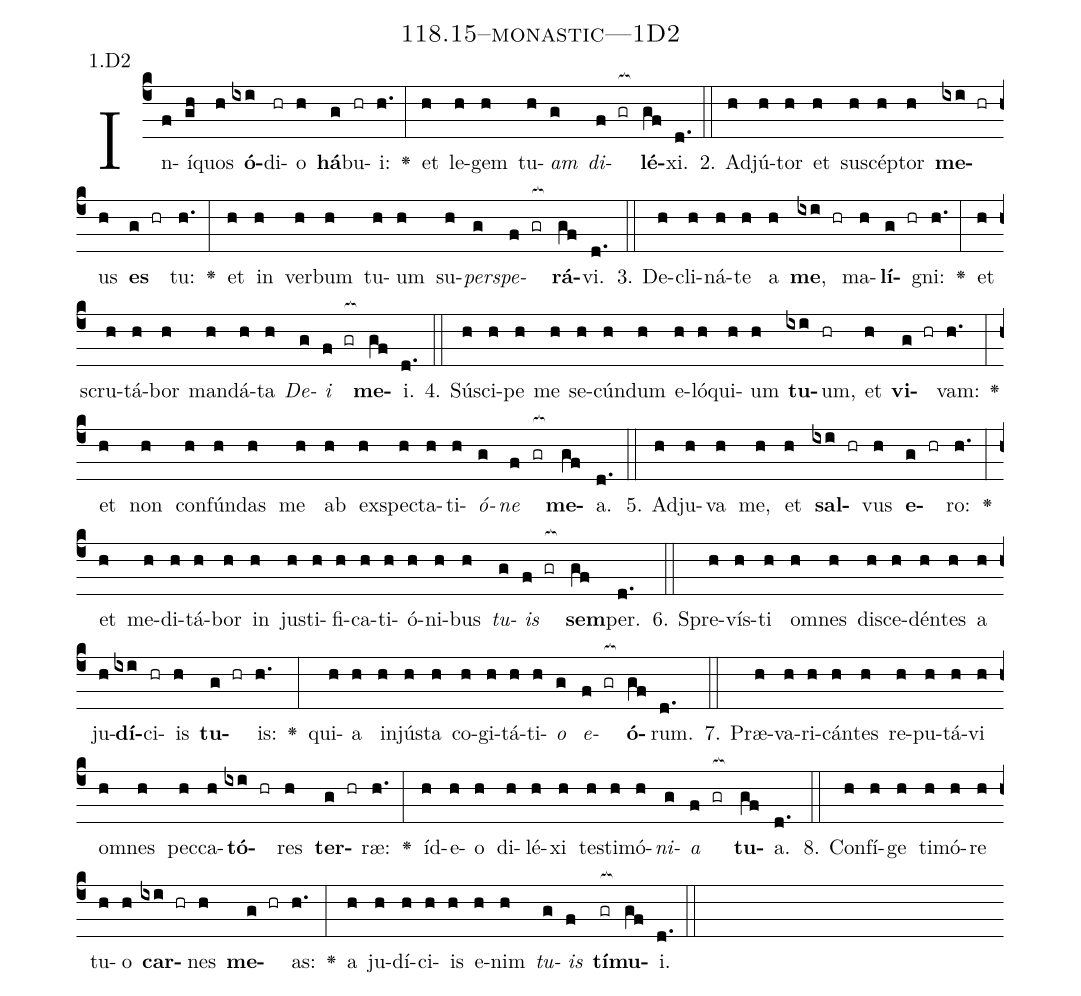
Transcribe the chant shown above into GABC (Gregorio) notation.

name: 118.15--monastic---1D2;
annotation: 1.D2;
%%
(c4)In(f)í(gh)quos(h) <b>ó</b>(ixi)di(hr)o(h) <b>há</b>(g)bu(hr)i:(h.) <v>\greheightstar</v>(:) et(h) le(h)gem(h) tu(h)<i>am</i>(g) <i>di</i>(f gr[ocb:1{])<b>lé</b>(gf[ocb:0}])xi.(d.) (::)
2. Ad(h)jú(h)tor(h) et(h) su(h)scép(h)tor(h) <b>me</b>(ixi hr)us(h) <b>es</b>(g hr) tu:(h.) <v>\greheightstar</v>(:) et(h) in(h) ver(h)bum(h) tu(h)um(h) su(h)<i>per</i>(g)<i>spe</i>(f gr[ocb:1{])<b>rá</b>(gf[ocb:0}])vi.(d.) (::)
3. De(h)cli(h)ná(h)te(h) a(h) <b>me</b>,(ixi hr) ma(h)<b>lí</b>(g hr)gni:(h.) <v>\greheightstar</v>(:) et(h) scru(h)tá(h)bor(h) man(h)dá(h)ta(h) <i>De</i>(g)<i>i</i>(f gr[ocb:1{]) <b>me</b>(gf[ocb:0}])i.(d.) (::)
4. Sú(h)sci(h)pe(h) me(h) se(h)cún(h)dum(h) e(h)ló(h)qui(h)um(h) <b>tu</b>(ixi)um,(hr) et(h) <b>vi</b>(g hr)vam:(h.) <v>\greheightstar</v>(:) et(h) non(h) con(h)fún(h)das(h) me(h) ab(h) ex(h)spec(h)ta(h)ti(h)<i>ó</i>(g)<i>ne</i>(f gr[ocb:1{]) <b>me</b>(gf[ocb:0}])a.(d.) (::)
5. Ad(h)ju(h)va(h) me,(h) et(h) <b>sal</b>(ixi hr)vus(h) <b>e</b>(g hr)ro:(h.) <v>\greheightstar</v>(:) et(h) me(h)di(h)tá(h)bor(h) in(h) jus(h)ti(h)fi(h)ca(h)ti(h)ó(h)ni(h)bus(h) <i>tu</i>(g)<i>is</i>(f gr[ocb:1{]) <b>sem</b>(gf[ocb:0}])per.(d.) (::)
6. Spre(h)vís(h)ti(h) om(h)nes(h) di(h)sce(h)dén(h)tes(h) a(h) ju(h)<b>dí</b>(ixi)ci(hr)is(h) <b>tu</b>(g hr)is:(h.) <v>\greheightstar</v>(:) qui(h)a(h) in(h)jús(h)ta(h) co(h)gi(h)tá(h)ti(h)<i>o</i>(g) <i>e</i>(f gr[ocb:1{])<b>ó</b>(gf[ocb:0}])rum.(d.) (::)
7. Præ(h)va(h)ri(h)cán(h)tes(h) re(h)pu(h)tá(h)vi(h) om(h)nes(h) pec(h)ca(h)<b>tó</b>(ixi hr)res(h) <b>ter</b>(g hr)ræ:(h.) <v>\greheightstar</v>(:) íd(h)e(h)o(h) di(h)lé(h)xi(h) tes(h)ti(h)mó(h)<i>ni</i>(g)<i>a</i>(f gr[ocb:1{]) <b>tu</b>(gf[ocb:0}])a.(d.) (::)
8. Con(h)fí(h)ge(h) ti(h)mó(h)re(h) tu(h)o(h) <b>car</b>(ixi hr)nes(h) <b>me</b>(g hr)as:(h.) <v>\greheightstar</v>(:) a(h) ju(h)dí(h)ci(h)is(h) e(h)nim(h) <i>tu</i>(g)<i>is</i>(f) <b>tí</b>(gr[ocb:1{])<b>mu</b>(gf[ocb:0}])i.(d.) (::)
